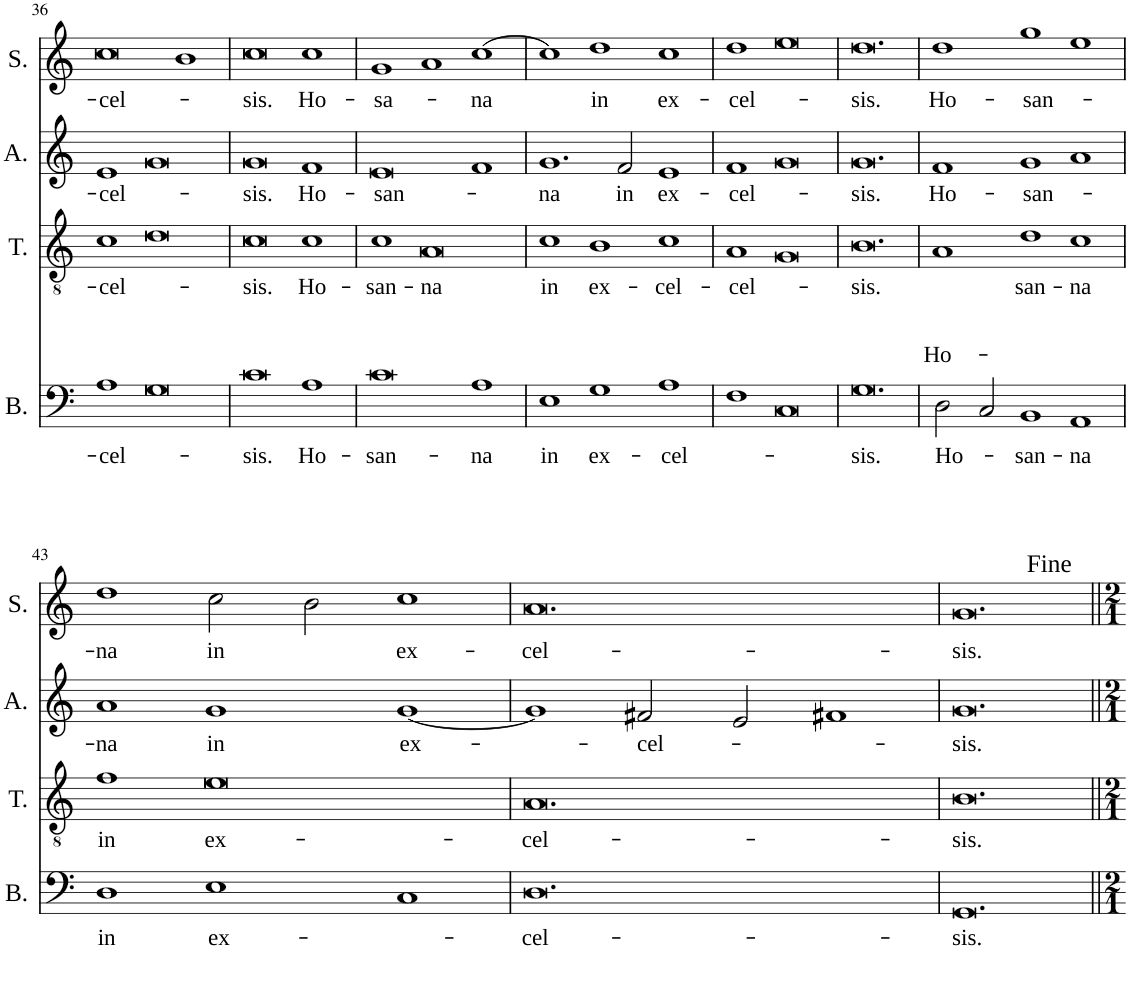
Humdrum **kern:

**kern	**text	**kern	**text	**kern	**text	**kern	**text
*part4	*part4	*part3	*part3	*part2	*part2	*part1	*part1
*staff4	*staff4	*staff3	*staff3	*staff2	*staff2	*staff1	*staff1
*I"Bass	*	*I"Tenor	*	*I"Alto	*	*I"Soprano	*
*I'B.	*	*I'T.	*	*I'A.	*	*I'S.	*
!!LO:PB:g=z
*clefF4	*	*clefGv2	*	*clefG2	*	*clefG2	*
*k[]	*	*k[]	*	*k[]	*	*k[]	*
*M3/1	*	*M3/1	*	*M3/1	*	*M3/1	*
=36	=36	=36	=36	=36	=36	=36	=36
!	!LO:LY:b	!	!LO:LY:b	!	!LO:LY:b	!	!LO:LY:b
1A	-cel-	1c	-cel-	1e	-cel-	0cc	-cel-
0G	.	0d	.	0g	.	.	.
.	.	.	.	.	.	1b	.
=37	=37	=37	=37	=37	=37	=37	=37
!	!LO:LY:b	!	!LO:LY:b	!	!LO:LY:b	!	!LO:LY:b
0c	-sis.	0c	-sis.	0g	-sis.	0cc	-sis.
!	!LO:LY:b	!	!LO:LY:b	!	!LO:LY:b	!	!LO:LY:b
1A	Ho-	1c	Ho-	1f	Ho-	1cc	Ho-
=38	=38	=38	=38	=38	=38	=38	=38
!	!LO:LY:b	!	!LO:LY:b	!	!LO:LY:b	!	!LO:LY:b
0c	-san-	1c	-san-	0e	-san-	1g	-sa-
!	!	!	!LO:LY:b	!	!	!	!
.	.	0A	-na	.	.	1a	.
!	!LO:LY:b	!	!	!	!	!	!LO:LY:b
1A	-na	.	.	1f	.	[1cc	-na
=39	=39	=39	=39	=39	=39	=39	=39
!	!LO:LY:b	!	!LO:LY:b	!	!LO:LY:b	!	!
1E	in	1c	in	1.g	-na	1cc]	.
!	!LO:LY:b	!	!LO:LY:b	!	!	!	!LO:LY:b
1G	ex-	1B	ex-	.	.	1dd	in
!	!	!	!	!	!LO:LY:b	!	!
.	.	.	.	2f/	in	.	.
!	!LO:LY:b	!	!LO:LY:b	!	!LO:LY:b	!	!LO:LY:b
1A	-cel-	1c	-cel-	1e	ex-	1cc	ex-
=40	=40	=40	=40	=40	=40	=40	=40
!	!	!	!LO:LY:b	!	!LO:LY:b	!	!LO:LY:b
1F	.	1A	-cel-	1f	-cel-	1dd	-cel-
0C	.	0G	.	0g	.	0ee	.
=41	=41	=41	=41	=41	=41	=41	=41
!	!LO:LY:b	!	!LO:LY:b	!	!LO:LY:b	!	!LO:LY:b
0.G	-sis.	0.B	-sis.	0.g	-sis.	0.dd	-sis.
=42	=42	=42	=42	=42	=42	=42	=42
!	!LO:LY:b	!	!LO:LY:b	!	!LO:LY:b	!	!LO:LY:b
2D\	Ho-	1A	Ho-	1f	Ho-	1dd	-Ho-
2C/	.	.	.	.	.	.	.
!	!LO:LY:b	!	!LO:LY:b	!	!LO:LY:b	!	!LO:LY:b
1BB	-san-	1d	-san-	1g	-san-	1gg	-san-
!	!LO:LY:b	!	!LO:LY:b	!	!	!	!
1AA	-na	1c	-na	1a	.	1ee	.
!!LO:LB:g=z
=43	=43	=43	=43	=43	=43	=43	=43
!	!LO:LY:b	!	!LO:LY:b	!	!LO:LY:b	!	!LO:LY:b
1D	in	1f	in	1a	-na	1dd	-na
!	!LO:LY:b	!	!LO:LY:b	!	!LO:LY:b	!	!LO:LY:b
1E	ex-	0e	ex-	1g	in	2cc\	in
.	.	.	.	.	.	2b\	.
!	!	!	!	!	!LO:LY:b	!	!LO:LY:b
1C	.	.	.	[1g	ex-	1cc	ex-
=44	=44	=44	=44	=44	=44	=44	=44
!	!LO:LY:b	!	!LO:LY:b	!	!	!	!LO:LY:b
0.D	-cel-	0.A	-cel-	1g]	.	0.a	-cel-
!	!	!	!	!	!LO:LY:b	!	!
.	.	.	.	2f#X/	-cel-	.	.
.	.	.	.	2e/	.	.	.
.	.	.	.	1f#X	.	.	.
=45	=45	=45	=45	=45	=45	=45	=45
!	!LO:LY:b	!	!LO:LY:b	!	!LO:LY:b	!	!LO:LY:b
0.GG	-sis.	0.B	-sis.	0.g	-sis.	0.g	-sis.
!	!	!	!	!	!	!LO:TX:a:t=<font face="Times New Roman"/>Fine	!
=||	=||	=||	=||	=||	=||	=||	=||
*-	*-	*-	*-	*-	*-	*-	*-
